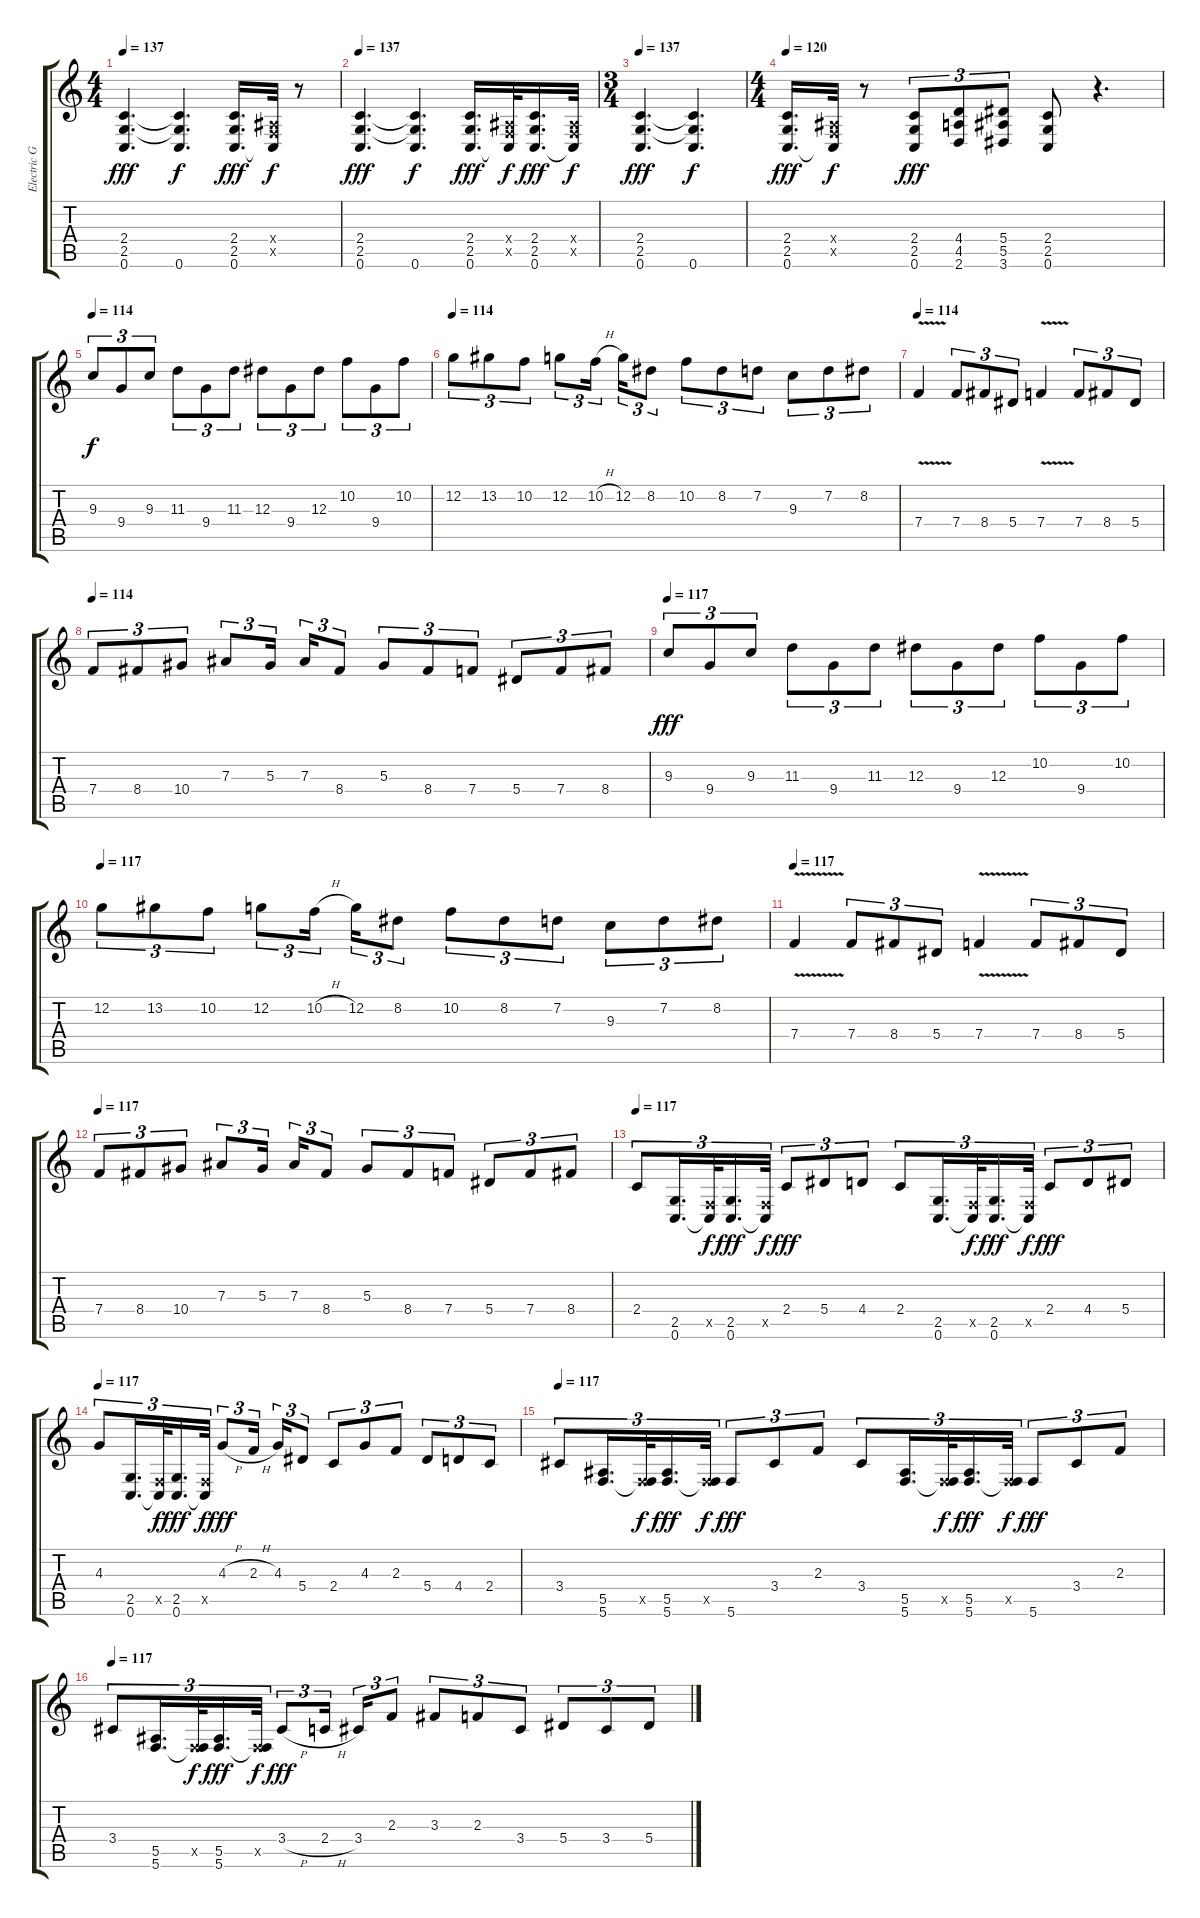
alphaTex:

\track ("Electric Guitar 2" "Electric G") {instrument distortionguitar}
\staff {score tabs}
\tuning (C4 G3 Eb3 Bb2 F2 C2) {hide}
\ts (4 4)
\tempo 137
\clef g2
\ks c
(2.4 2.5 0.6).4{d dy fff} (2.4{t} 2.5{t} 0.6).4{d dy f} (2.4 2.5 0.6).16{d dy fff} (0.4{x} 0.5{x} 0.6{t}).32{dy f} r.8 |
\tempo 137
(2.4 2.5 0.6).4{d dy fff} (2.4{t} 2.5{t} 0.6).4{d dy f} (2.4 2.5 0.6).16{d dy fff} (0.4{x} 0.5{x} 0.6{t}).32{dy f} (2.4 2.5 0.6).16{d dy fff} (0.4{x} 0.5{x} 0.6{t}).32{dy f} |
\ts (3 4)
\tempo 137
(2.4 2.5 0.6).4{d dy fff} (2.4{t} 2.5{t} 0.6).4{d dy f} |
\ts (4 4)
\tempo 120
(2.4 2.5 0.6).16{d dy fff} (0.4{x} 0.5{x} 0.6{t}).32{dy f} r.8 (2.4 2.5 0.6).8{tu (3 2) dy fff} (4.4 4.5 2.6).8{tu (3 2)} (5.4 5.5 3.6).8{tu (3 2)} (2.4 2.5 0.6).8 r.4{d} |
\tempo 114
9.3.8{tu (3 2) dy f} 9.4.8{tu (3 2)} 9.3.8{tu (3 2)} 11.3.8{tu (3 2)} 9.4.8{tu (3 2)} 11.3.8{tu (3 2)} 12.3.8{tu (3 2)} 9.4.8{tu (3 2)} 12.3.8{tu (3 2)} 10.2.8{tu (3 2)} 9.4.8{tu (3 2)} 10.2.8{tu (3 2)} |
\tempo 114
12.2.8{tu (3 2)} 13.2.8{tu (3 2)} 10.2.8{tu (3 2)} 12.2.8{tu (3 2)} 10.2{h}.16{tu (3 2) beam splitsecondary} 12.2.16{tu (3 2)} 8.2.8{tu (3 2)} 10.2.8{tu (3 2)} 8.2.8{tu (3 2)} 7.2.8{tu (3 2)} 9.3.8{tu (3 2)} 7.2.8{tu (3 2)} 8.2.8{tu (3 2)} |
\tempo 114
7.4{v}.4 7.4.8{tu (3 2)} 8.4.8{tu (3 2)} 5.4.8{tu (3 2)} 7.4{v}.4 7.4.8{tu (3 2)} 8.4.8{tu (3 2)} 5.4.8{tu (3 2)} |
\tempo 114
7.4.8{tu (3 2)} 8.4.8{tu (3 2)} 10.4.8{tu (3 2)} 7.3.8{tu (3 2)} 5.3.16{tu (3 2) beam splitsecondary} 7.3.16{tu (3 2)} 8.4.8{tu (3 2)} 5.3.8{tu (3 2)} 8.4.8{tu (3 2)} 7.4.8{tu (3 2)} 5.4.8{tu (3 2)} 7.4.8{tu (3 2)} 8.4.8{tu (3 2)} |
\tempo 117
9.3.8{tu (3 2) dy fff} 9.4.8{tu (3 2)} 9.3.8{tu (3 2)} 11.3.8{tu (3 2)} 9.4.8{tu (3 2)} 11.3.8{tu (3 2)} 12.3.8{tu (3 2)} 9.4.8{tu (3 2)} 12.3.8{tu (3 2)} 10.2.8{tu (3 2)} 9.4.8{tu (3 2)} 10.2.8{tu (3 2)} |
\tempo 117
12.2.8{tu (3 2)} 13.2.8{tu (3 2)} 10.2.8{tu (3 2)} 12.2.8{tu (3 2)} 10.2{h}.16{tu (3 2) beam splitsecondary} 12.2.16{tu (3 2)} 8.2.8{tu (3 2)} 10.2.8{tu (3 2)} 8.2.8{tu (3 2)} 7.2.8{tu (3 2)} 9.3.8{tu (3 2)} 7.2.8{tu (3 2)} 8.2.8{tu (3 2)} |
\tempo 117
7.4{v}.4 7.4.8{tu (3 2)} 8.4.8{tu (3 2)} 5.4.8{tu (3 2)} 7.4{v}.4 7.4.8{tu (3 2)} 8.4.8{tu (3 2)} 5.4.8{tu (3 2)} |
\tempo 117
7.4.8{tu (3 2)} 8.4.8{tu (3 2)} 10.4.8{tu (3 2)} 7.3.8{tu (3 2)} 5.3.16{tu (3 2) beam splitsecondary} 7.3.16{tu (3 2)} 8.4.8{tu (3 2)} 5.3.8{tu (3 2)} 8.4.8{tu (3 2)} 7.4.8{tu (3 2)} 5.4.8{tu (3 2)} 7.4.8{tu (3 2)} 8.4.8{tu (3 2)} |
\tempo 117
2.4.8{tu (3 2)} (2.5 0.6).16{d tu (3 2)} (0.5{x} 0.6{t}).32{tu (3 2) dy f} (2.5 0.6).16{d tu (3 2) dy fff} (0.5{x} 0.6{t}).32{tu (3 2) dy f} 2.4.8{tu (3 2) dy fff} 5.4.8{tu (3 2)} 4.4.8{tu (3 2)} 2.4.8{tu (3 2)} (2.5 0.6).16{d tu (3 2)} (0.5{x} 0.6{t}).32{tu (3 2) dy f} (2.5 0.6).16{d tu (3 2) dy fff} (0.5{x} 0.6{t}).32{tu (3 2) dy f} 2.4.8{tu (3 2) dy fff} 4.4.8{tu (3 2)} 5.4.8{tu (3 2)} |
\tempo 117
4.3.8{tu (3 2)} (2.5 0.6).16{d tu (3 2)} (0.5{x} 0.6{t}).32{tu (3 2) dy f} (2.5 0.6).16{d tu (3 2) dy fff} (0.5{x} 0.6{t}).32{tu (3 2) dy f} 4.3{h}.8{tu (3 2) dy fff} 2.3{h}.16{tu (3 2)} 4.3.16{tu (3 2)} 5.4.8{tu (3 2)} 2.4.8{tu (3 2)} 4.3.8{tu (3 2)} 2.3.8{tu (3 2)} 5.4.8{tu (3 2)} 4.4.8{tu (3 2)} 2.4.8{tu (3 2)} |
\tempo 117
3.4.8{tu (3 2)} (5.5 5.6).16{d tu (3 2)} (0.5{x} 5.6{t}).32{tu (3 2) dy f} (5.5 5.6).16{d tu (3 2) dy fff} (0.5{x} 5.6{t}).32{tu (3 2) dy f} 5.6.8{tu (3 2) dy fff} 3.4.8{tu (3 2)} 2.3.8{tu (3 2)} 3.4.8{tu (3 2)} (5.5 5.6).16{d tu (3 2)} (0.5{x} 5.6{t}).32{tu (3 2) dy f} (5.5 5.6).16{d tu (3 2) dy fff} (0.5{x} 5.6{t}).32{tu (3 2) dy f} 5.6.8{tu (3 2) dy fff} 3.4.8{tu (3 2)} 2.3.8{tu (3 2)} |
\tempo 117
3.4.8{tu (3 2)} (5.5 5.6).16{d tu (3 2)} (0.5{x} 5.6{t}).32{tu (3 2) dy f} (5.5 5.6).16{d tu (3 2) dy fff} (0.5{x} 5.6{t}).32{tu (3 2) dy f} 3.4{h}.8{tu (3 2) dy fff} 2.4{h}.16{tu (3 2)} 3.4.16{tu (3 2)} 2.3.8{tu (3 2)} 3.3.8{tu (3 2)} 2.3.8{tu (3 2)} 3.4.8{tu (3 2)} 5.4.8{tu (3 2)} 3.4.8{tu (3 2)} 5.4.8{tu (3 2)}
